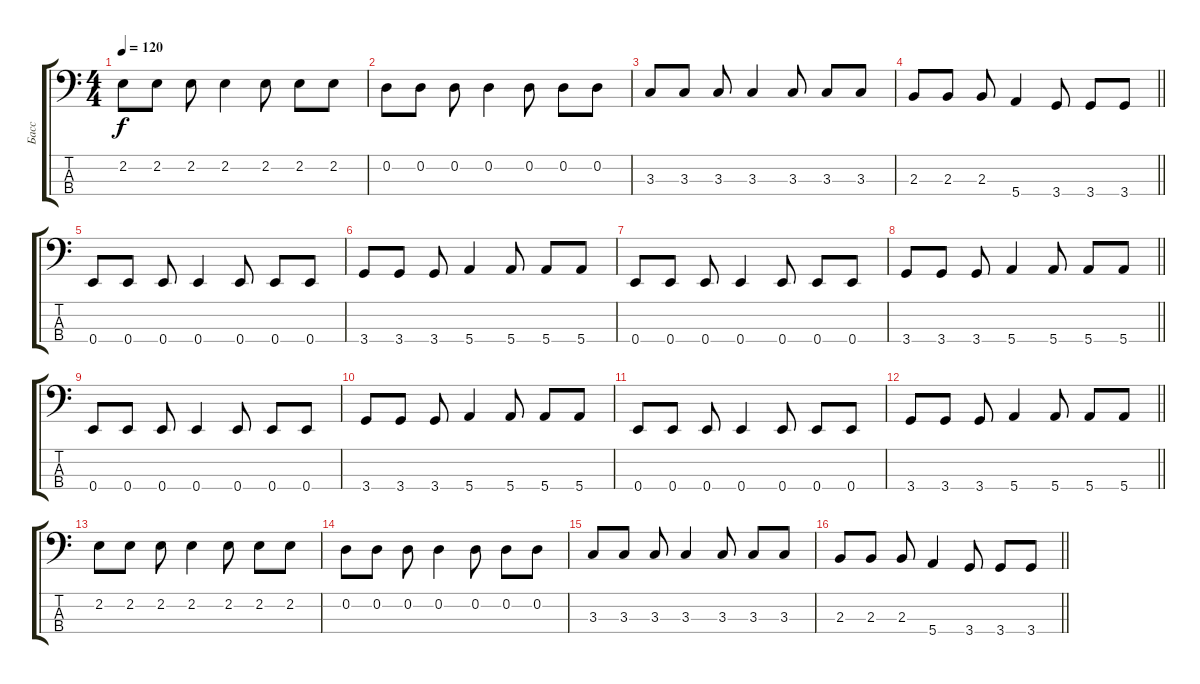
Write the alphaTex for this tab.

\track ("Басс" "Басс") {instrument electricbasspick}
\staff {score tabs}
\tuning (G2 D2 A1 E1) {hide}
\ts (4 4)
\tempo 120
\clef f4
\ks c
2.2.8{dy f} 2.2.8 2.2.8 2.2.4 2.2.8 2.2.8 2.2.8 |
0.2.8 0.2.8 0.2.8 0.2.4 0.2.8 0.2.8 0.2.8 |
3.3.8 3.3.8 3.3.8 3.3.4 3.3.8 3.3.8 3.3.8 |
\barLineRight lightlight
2.3.8 2.3.8 2.3.8 5.4.4 3.4.8 3.4.8 3.4.8 |
0.4.8 0.4.8 0.4.8 0.4.4 0.4.8 0.4.8 0.4.8 |
3.4.8 3.4.8 3.4.8 5.4.4 5.4.8 5.4.8 5.4.8 |
0.4.8 0.4.8 0.4.8 0.4.4 0.4.8 0.4.8 0.4.8 |
\barLineRight lightlight
3.4.8 3.4.8 3.4.8 5.4.4 5.4.8 5.4.8 5.4.8 |
0.4.8 0.4.8 0.4.8 0.4.4 0.4.8 0.4.8 0.4.8 |
3.4.8 3.4.8 3.4.8 5.4.4 5.4.8 5.4.8 5.4.8 |
0.4.8 0.4.8 0.4.8 0.4.4 0.4.8 0.4.8 0.4.8 |
\barLineRight lightlight
3.4.8 3.4.8 3.4.8 5.4.4 5.4.8 5.4.8 5.4.8 |
2.2.8 2.2.8 2.2.8 2.2.4 2.2.8 2.2.8 2.2.8 |
0.2.8 0.2.8 0.2.8 0.2.4 0.2.8 0.2.8 0.2.8 |
3.3.8 3.3.8 3.3.8 3.3.4 3.3.8 3.3.8 3.3.8 |
\barLineRight lightlight
2.3.8 2.3.8 2.3.8 5.4.4 3.4.8 3.4.8 3.4.8
